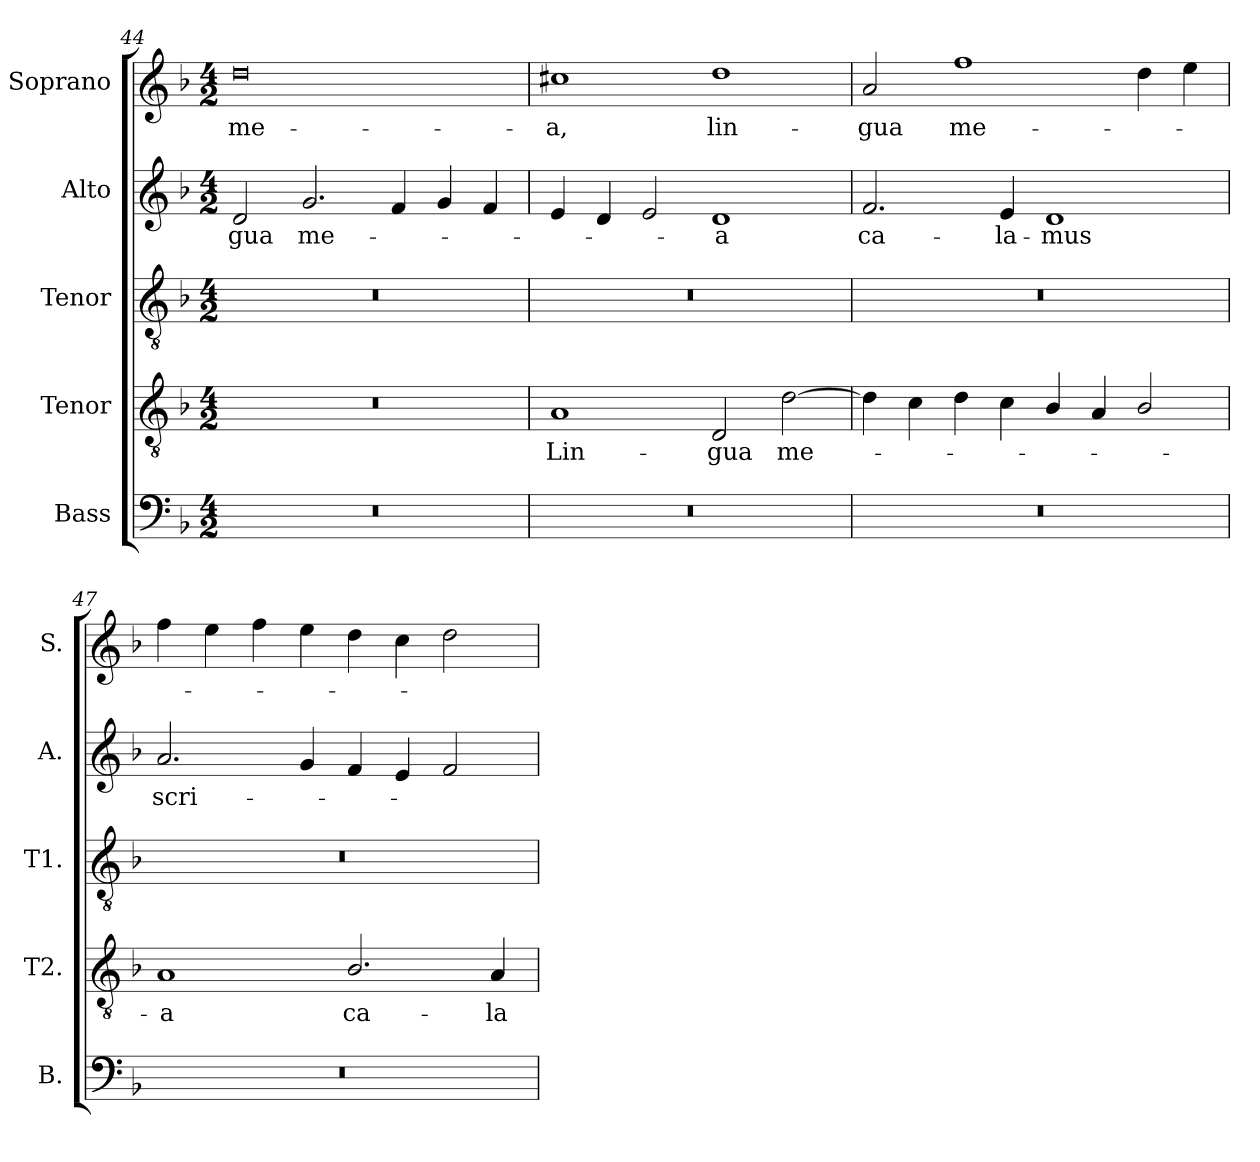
**kern	**kern	**text	**kern	**kern	**text	**kern	**text
*part5	*part4	*part4	*part3	*part2	*part2	*part1	*part1
*staff5	*staff4	*staff4	*staff3	*staff2	*staff2	*staff1	*staff1
*I"Bass	*I"Tenor	*	*I"Tenor	*I"Alto	*	*I"Soprano	*
*I'B.	*I'T2.	*	*I'T1.	*I'A.	*	*I'S.	*
*clefF4	*clefGv2	*	*clefGv2	*clefG2	*	*clefG2	*
*	*ITrd7c12	*	*ITrd7c12	*	*	*	*
*k[b-]	*k[b-]	*	*k[b-]	*k[b-]	*	*k[b-]	*
*F:	*F:	*	*F:	*F:	*	*F:	*
*M4/2	*M4/2	*	*M4/2	*M4/2	*	*M4/2	*
=44	=44	=44	=44	=44	=44	=44	=44
!LO:N:vis=1	!LO:N:vis=1	!	!LO:N:vis=1	!	!	!	!
!	!	!	!	!	!LO:LY:b:color=#000000	!	!
!	!	!	!	!	!	!	!LO:LY:b:color=#000000
0r	0r	.	0r	2di/	-gua	0ddi	me-
!	!	!	!	!	!LO:LY:b:color=#000000	!	!
.	.	.	.	2.gi/	me-	.	.
.	.	.	.	4fi/	.	.	.
.	.	.	.	4gi/	.	.	.
.	.	.	.	4fi/	.	.	.
=45	=45	=45	=45	=45	=45	=45	=45
!LO:N:vis=1	!	!	!	!	!	!	!
!	!	!LO:LY:b:color=#000000	!LO:N:vis=1	!	!	!	!
!	!	!	!	!	!	!	!LO:LY:b:color=#000000
0r	1AAi	Lin-	0r	4ei/	.	1cc#Xi	-a,
.	.	.	.	4di/	.	.	.
.	.	.	.	2ei/	.	.	.
!	!	!LO:LY:b:color=#000000	!	!	!	!	!
!	!	!	!	!	!LO:LY:b:color=#000000	!	!
!	!	!	!	!	!	!	!LO:LY:b:color=#000000
.	2DDi/	-gua	.	1di	-a	1ddi	lin-
!	!	!LO:LY:b:color=#000000	!	!	!	!	!
.	[2Di\	me-	.	.	.	.	.
=46	=46	=46	=46	=46	=46	=46	=46
!LO:N:vis=1	!	!	!LO:N:vis=1	!	!	!	!
!	!	!	!	!	!LO:LY:b:color=#000000	!	!
!	!	!	!	!	!	!	!LO:LY:b:color=#000000
0r	4Di\]	.	0r	2.fi/	ca-	2ai/	-gua
.	4Ci\	.	.	.	.	.	.
!	!	!	!	!	!	!	!LO:LY:b:color=#000000
.	4Di\	.	.	.	.	1ffi	me-
!	!	!	!	!	!LO:LY:b:color=#000000	!	!
.	4Ci\	.	.	4ei/	-la-	.	.
!	!	!	!	!	!LO:LY:b:color=#000000	!	!
.	4BB-i/	.	.	1di	-mus	.	.
.	4AAi/	.	.	.	.	.	.
.	2BB-i/	.	.	.	.	4ddi\	.
.	.	.	.	.	.	4eei\	.
!!LO:LB:g=z
=47	=47	=47	=47	=47	=47	=47	=47
!LO:N:vis=1	!	!	!	!	!	!	!
!	!	!LO:LY:b:color=#000000	!LO:N:vis=1	!	!	!	!
!	!	!	!	!	!LO:LY:b:color=#000000	!	!
0r	1AAi	-a	0r	2.ai/	scri-	4ffi\	.
.	.	.	.	.	.	4eei\	.
.	.	.	.	.	.	4ffi\	.
.	.	.	.	4gi/	.	4eei\	.
!	!	!LO:LY:b:color=#000000	!	!	!	!	!
.	2.BB-i/	ca-	.	4fi/	.	4ddi\	.
.	.	.	.	4ei/	.	4cci\	.
.	.	.	.	2fi/	.	2ddi\	.
!	!	!LO:LY:b:color=#000000	!	!	!	!	!
.	4AAi/	-la-	.	.	.	.	.
=	=	=	=	=	=	=	=
*-	*-	*-	*-	*-	*-	*-	*-
